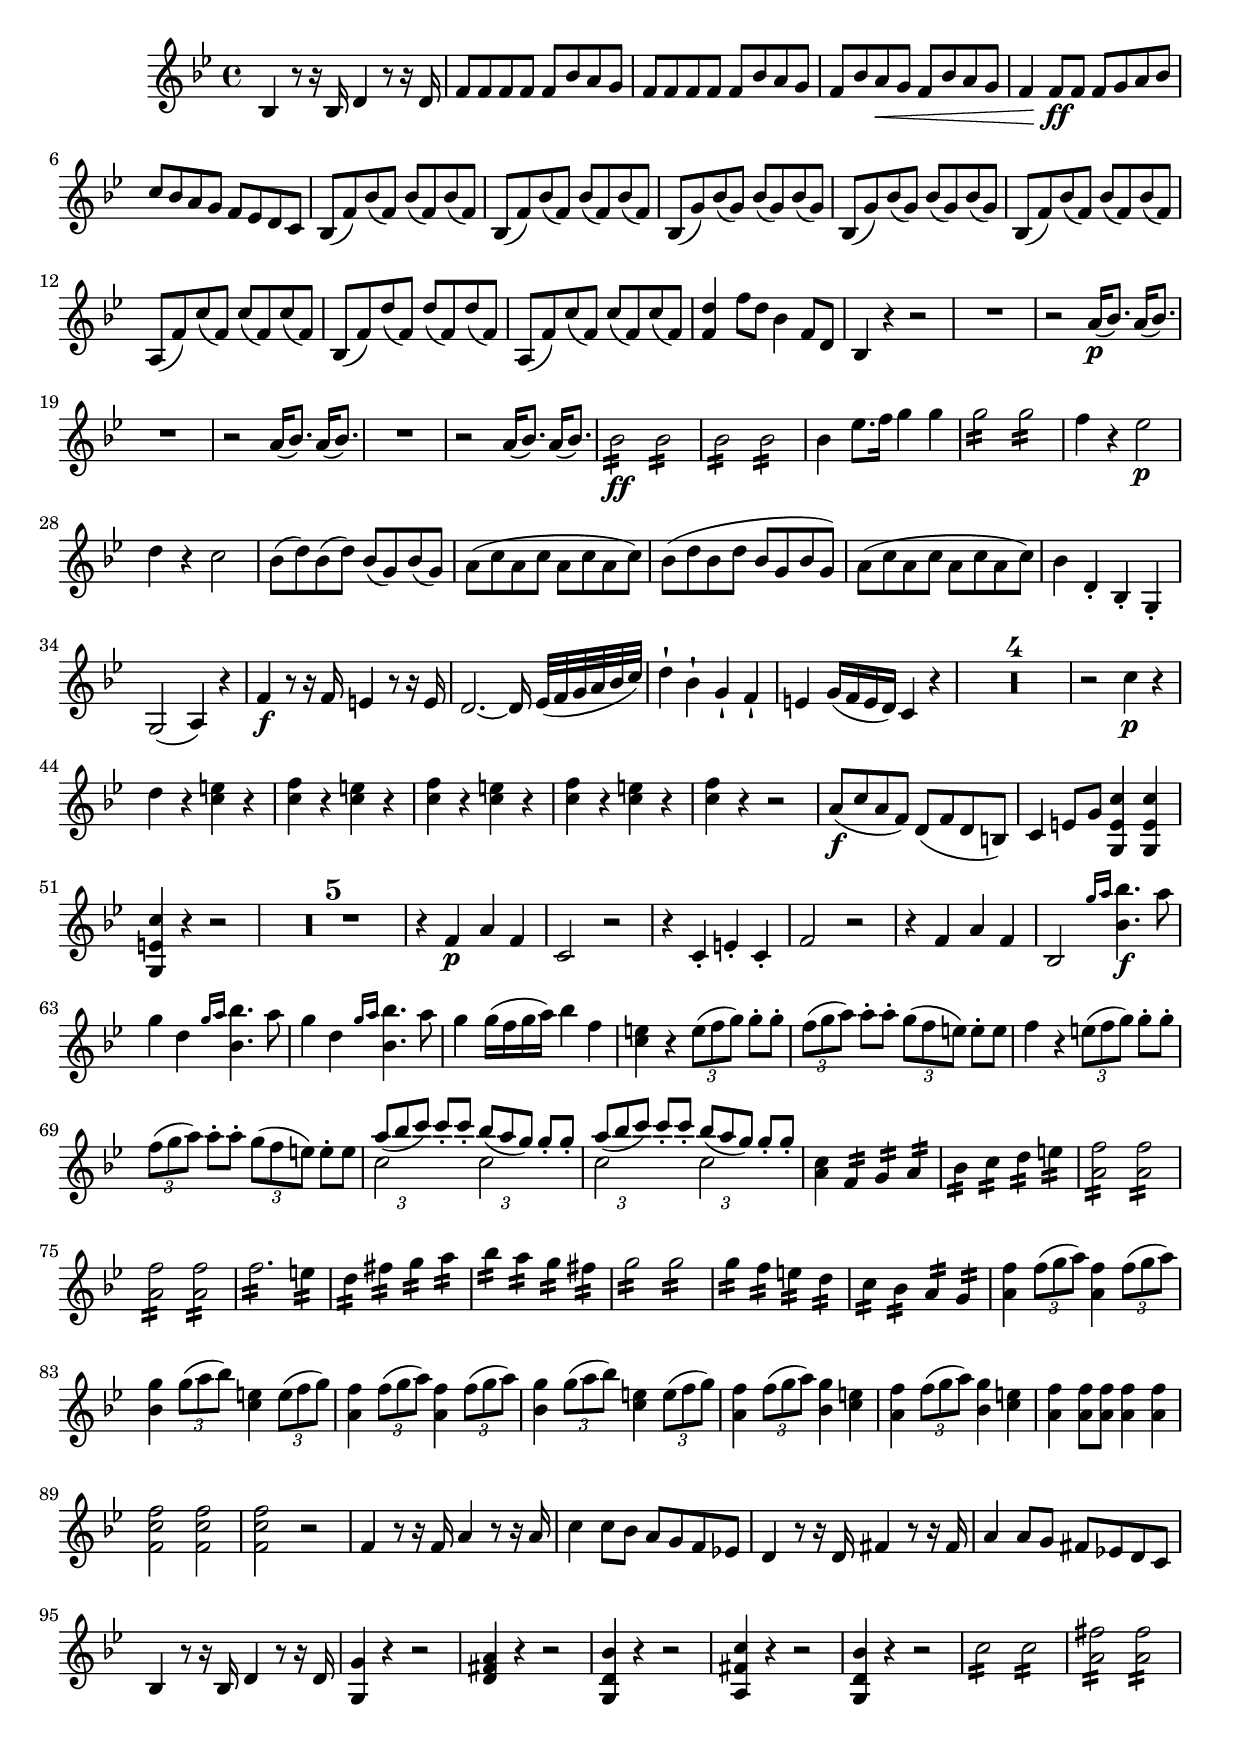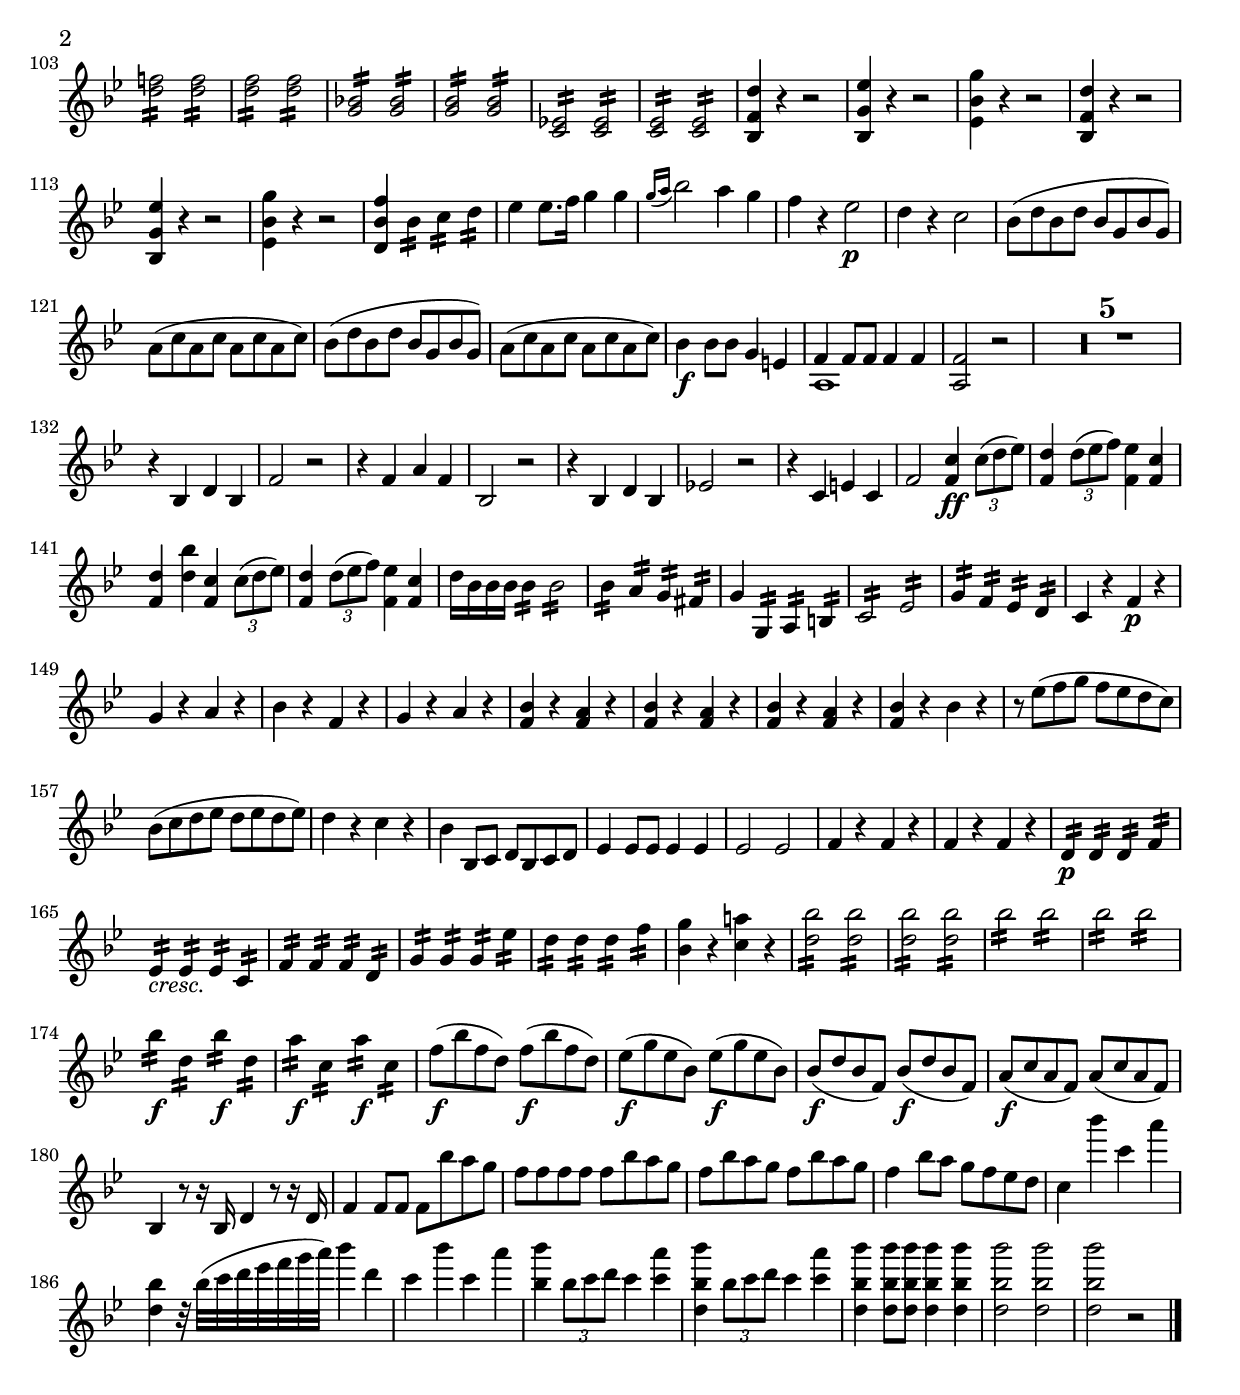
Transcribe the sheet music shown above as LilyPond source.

\version "2.10.25"      %Gossec - Symphonie si bémol
                        %Violon2 - 1er mvt
\relative c''{
\clef treble
\key bes \major
\time 4/4




bes,4 r8 r16 bes d4 r8 r16 d
f8 f f f f bes a g
f f f f f bes a g
f bes a\< g f bes a g
f4 f8\ff f f g a bes
c bes a g f ees d c
bes( f') bes( f) bes( f) bes( f)
bes,( f') bes( f) bes( f) bes( f)
bes,( g') bes( g) bes( g) bes( g)
bes,( g') bes( g) bes( g) bes( g)
bes,( f') bes( f) bes( f) bes( f)
a,( f') c'( f,) c'( f,) c'( f,)
bes,( f') d'( f,) d'( f,) d'( f,) 
a,( f') c'( f,) c'( f,) c'( f,)
<f d'>4 f'8 d bes4 f8 d
bes4 r r2
R1
r2 a'16(\p bes8.) a16( bes8.)
R1
r2 a16( bes8.) a16( bes8.)
R1
r2 a16( bes8.) a16( bes8.)
bes2:16\ff bes:
bes: bes:
bes4 ees8. f16 g4 g
g2:16 g:
f4 r ees2\p
d4 r c2
bes8( d) bes( d) bes( g) bes( g)
a( c a c a c a c)
bes( d bes d bes g bes g)
a( c a c a c a c)
bes4 d,-. bes-. g-.
g2( a4) r
f'4\f r8 r16 f e4 r8 r16 e
d2. ~ d16 ees32([ f g a bes c)]
d4-| bes-| g-| f-|
e g16( f e d) c4 r
\set Score.skipBars = ##t R1 * 4
%
%
%
r2 c'4\p r
d r <c e> r
<c f> r <c e> r
<c f> r <c e> r
<c f> r <c e> r
<c f> r r2
a8(\f c a f) d( f d b)
c4 e8 g <g, e' c'>4 <g e' c'> 
<g e' c'>r r2
\set Score.skipBars = ##t R1 * 5
%
%
%
%
r4 f'\p a f
c2 r
r4 c-. e-. c-.
f2 r
r4 f a f
bes,2 \grace {g''16[ a]} <bes, bes'>4.\f a'8
g4 d \grace {g16[ a]} <bes, bes'>4. a'8
g4 d \grace {g16[ a]} <bes, bes'>4. a'8
g4 g16( f g a) bes4 f
<c e> r \times 2/3 {e8( f g)} g8-. g-.
\times 2/3 {f8( g a)} a8-. a-. \times 2/3 {g8( f e)} e8-. e
f4 r \times 2/3 {e8( f g)} g8-. g-.
\times 2/3 {f8( g a)} a8-. a-. \times 2/3 {g8( f e)} e8-. e
<<{\stemDown c2 c}\\{\stemUp \times 2/3 {a'8( bes c)} c8-. c-. \times 2/3 {bes8( a g)} g8-. g-.}>>
<<{\stemDown c,2 c}\\{\stemUp \times 2/3 {a'8( bes c)} c8-. c-. \times 2/3 {bes8( a g)} g8-. g-.}>>
<c, a>4 f,4:16 g: a:
bes: c: d: e:
<a, f'>2:16 <a f'>:
<a f'>: <a f'>:
f'2.:16 e4:16
d: fis: g: a:
bes: a: g: fis:
g2:16 g:
g4:16 f: e: d: 
c: bes: a: g:
<a f'>4 \times 2/3 {f'8( g a)} <a, f'>4 \times 2/3 {f'8( g a)} 
<bes, g'>4 \times 2/3 {g'8( a bes)} <c, e>4 \times 2/3 {e8( f g)} 
<a, f'>4 \times 2/3 {f'8( g a)} <a, f'>4 \times 2/3 {f'8( g a)} 
<bes, g'>4 \times 2/3 {g'8( a bes)} <c, e>4 \times 2/3 {e8( f g)} 
<a, f'>4 \times 2/3 {f'8( g a)} <bes, g'>4 <c e>
<a f'>4 \times 2/3 {f'8( g a)} <bes, g'>4 <c e>
<a f'> <a f'>8 <a f'> <a f'>4 <a f'>
<f c' f>2 <f c' f>
<f c' f> r
f4 r8 r16 f a4 r8 r16 a
c4 c8 bes a g f ees!
d4 r8 r16 d fis4 r8 r16 fis
a4 a8 g fis ees! d c
bes4 r8 r16 bes d4 r8 r16 d
<g, g'>4 r r2
<d' fis a>4 r r2
<g, d' bes'>4 r r2
<a fis' c'>4 r r2
<g d' bes'>4 r r2
c'2:16 c:
<a fis'>: <a fis'>:
<d f!>: <d f>:
<d f>: <d f>:
<g, bes!>: <g bes>:
<g bes>: <g bes>:
<c, ees!>: <c ees>:
<c ees>: <c ees>:
<bes f' d'>4 r r2
<bes g' ees'>4 r r2
<ees bes' g'>4 r r2
<bes f' d'>4 r r2
<bes g' ees'>4 r r2
<ees bes' g'>4 r r2
<d bes' f'>4 bes'4:16 c: d:
ees4 ees8. f16 g4 g
\appoggiatura {g16[ a]} bes2 a4 g
f r ees2\p
d4 r c2
bes8( d bes d bes g bes g)
a( c a c a c a c)
bes8( d bes d bes g bes g)
a( c a c a c a c)
bes4\f bes8 bes g4 e
<<{a,1}\\{\stemUp f'4 f8 f f4 f}>>
<a, f'>2 r
\set Score.skipBars = ##t R1 * 5
%
%
%
%
r4 bes d bes
f'2 r
r4 f a f
bes,2 r
r4 bes d bes
ees!2 r
r4 c e c
f2 <f c'>4\ff \times 2/3 {c'8( d ees)}
<f, d'>4 \times 2/3 {d'8( ees f)} <f, ees'>4 <f c'>
<f d'> <d' bes'> <f, c'> \times 2/3 {c'8( d ees)}
<f, d'>4 \times 2/3 {d'8( ees f)} <f, ees'>4 <f c'>
d'16 bes bes bes bes4:16 bes2:16
bes4:16 a: g: fis:
g4 g,: a: b:
c2:16 ees:
g4:16 f: ees: d:
c4 r f\p r
g r a r 
bes r f r 
g r a r
<f bes> r <f a> r
<f bes> r <f a> r
<f bes> r <f a> r
<f bes> r bes r
r8 ees( f g f ees d c)
bes( c d ees d ees d ees)
d4 r c r
bes bes,8 c d bes c d
ees4 ees8 ees ees4 ees
ees2 ees
f4 r f r
f r f r
d4:16\p d: d: f:
ees:_\markup{\italic "cresc."} ees: ees: c:
f: f: f: d:
g: g: g: ees':
d: d: d: f:
<bes, g'>4 r <c a'!> r
<d bes'>2:16 <d bes'>:
<d bes'>: <d bes'>:
bes': bes:
bes: bes:
bes4:16\f d,: bes':\f d,:
a':\f c,: a':\f c,:
f8(\f bes f d) f(\f bes f d)
ees(\f g ees bes) ees(\f g ees bes)
bes(\f d bes f) bes(\f d bes f)
a(\f c a f) a( c a f)
bes,4 r8 r16 bes d4 r8 r16 d
f4 f8 f f bes' a g 
f f f f f bes a g
f bes a g f bes a g
f4 bes8 a g f ees d
c4 bes'' c, a'
<d,, bes'> r32 bes'([ c d ees f g a)] bes4 d,
c bes' c, a'
<bes, bes'> \times 2/3 {bes8 c d} c4 <c a'>
<d, bes' bes'> \times 2/3 {bes'8 c d} c4 <c a'>
<d, bes' bes'> <d bes' bes'>8 <d bes' bes'>  <d bes' bes'>4 <d bes' bes'> 
<d bes' bes'>2 <d bes' bes'>
<d bes' bes'> r \bar "|." 
}
